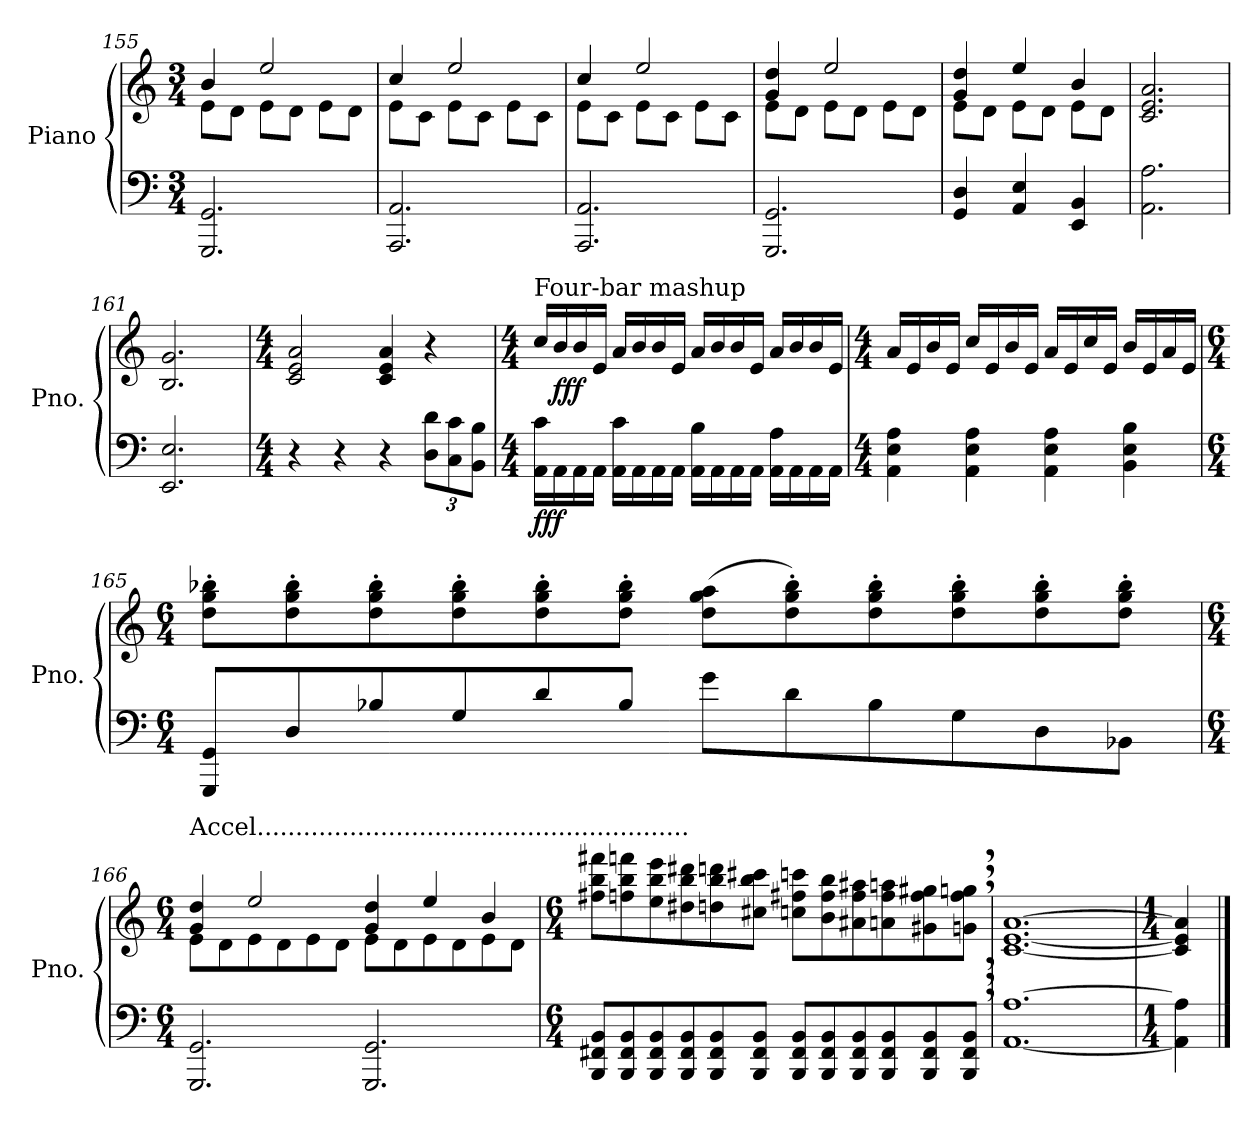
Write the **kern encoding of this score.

**kern	**dynam	**kern	**dynam
*part2	*part2	*part1	*part1
*staff2	*staff2	*staff1	*staff1
*I"Piano	*	*I"Piano	*
*I'Pno.	*	*I'Pno.	*
*clefF4	*	*clefG2	*
*k[]	*	*k[]	*
*M3/4	*	*M3/4	*
=155	=155	=155	=155
*	*	*^	*
2.GGG/ 2.GG/	.	4b/	8e\L	.
.	.	.	8d\J	.
.	.	2ee/	8e\L	.
.	.	.	8d\J	.
.	.	.	8e\L	.
.	.	.	8d\J	.
=156	=156	=156	=156	=156
2.AAA/ 2.AA/	.	4cc/	8e\L	.
.	.	.	8c\J	.
.	.	2ee/	8e\L	.
.	.	.	8c\J	.
.	.	.	8e\L	.
.	.	.	8c\J	.
=157	=157	=157	=157	=157
2.AAA/ 2.AA/	.	4cc/	8e\L	.
.	.	.	8c\J	.
.	.	2ee/	8e\L	.
.	.	.	8c\J	.
.	.	.	8e\L	.
.	.	.	8c\J	.
=158	=158	=158	=158	=158
2.GGG/ 2.GG/	.	4g/ 4dd/	8e\L	.
.	.	.	8d\J	.
.	.	2ee/	8e\L	.
.	.	.	8d\J	.
.	.	.	8e\L	.
.	.	.	8d\J	.
!!LO:LB:g=z	!!
=159	=159	=159	=159	=159
4GG/ 4D/	.	4g/ 4dd/	8e\L	.
.	.	.	8d\J	.
4AA/ 4E/	.	4ee/	8e\L	.
.	.	.	8d\J	.
4EE/ 4BB/	.	4b/	8e\L	.
.	.	.	8d\J	.
*	*	*v	*v	*
=160	=160	=160	=160
2.AA\ 2.A\	.	2.c/ 2.e/ 2.a/	.
=161	=161	=161	=161
2.EE/ 2.E/	.	2.B/ 2.g/	.
=162	=162	=162	=162
*M4/4	*	*M4/4	*
4r	.	2c/ 2e/ 2a/	.
4r	.	.	.
4r	.	4c/ 4e/ 4a/	.
*Xbrackettup	*	*	*
*	*	*MM50	*
12D\ 12d\L	.	4r	.
12C\ 12c\	.	.	.
12BB\ 12B\J	.	.	.
=163	=163	=163	=163
!!LO:REH:place=s1:a:B:fs=14:t=169
*M4/4	*	*M4/4	*
*	*	*MM60	*
!	!	!LO:TX:a:t=Four-bar mashup	!
!	!LO:DY:b	!	!
16AA\ 16c\LL	fff	16cc/LL	.
!	!	!	!LO:DY:b
16AA\	.	16b/	fff
16AA\	.	16b/	.
16AA\JJ	.	16e/JJ	.
16AA\ 16c\LL	.	16a/LL	.
16AA\	.	16b/	.
16AA\	.	16b/	.
16AA\JJ	.	16e/JJ	.
16AA\ 16B\LL	.	16a/LL	.
16AA\	.	16b/	.
16AA\	.	16b/	.
16AA\JJ	.	16e/JJ	.
16AA\ 16A\LL	.	16a/LL	.
16AA\	.	16b/	.
16AA\	.	16b/	.
16AA\JJ	.	16e/JJ	.
!!LO:LB:g=z
=164	=164	=164	=164
*M4/4	*	*M4/4	*
4AA\ 4E\ 4A\	.	16a/LL	.
.	.	16e/	.
.	.	16b/	.
.	.	16e/JJ	.
4AA\ 4E\ 4A\	.	16cc/LL	.
.	.	16e/	.
.	.	16b/	.
.	.	16e/JJ	.
4AA\ 4E\ 4A\	.	16a/LL	.
.	.	16e/	.
.	.	16cc/	.
.	.	16e/JJ	.
4BB\ 4E\ 4B\	.	16b/LL	.
.	.	16e/	.
.	.	16a/	.
.	.	16e/JJ	.
=165	=165	=165	=165
*M6/4	*	*M6/4	*
*	*	*MM120	*
8GGG/ 8GG/L	.	8dd\' 8gg\' 8bb-X\'L	.
8D/	.	8dd\' 8gg\' 8bb-\'	.
8B-X/	.	8dd\' 8gg\' 8bb-\'	.
8G/	.	8dd\' 8gg\' 8bb-\'	.
8d/	.	8dd\' 8gg\' 8bb-\'	.
8B-/J	.	8dd\' 8gg\' 8bb-\'J	.
8g\L	.	(8dd\ 8gg\ 8aa\L	.
*	*	*MM110	*
8d\	.	8dd\' 8gg\' 8bb-\')	.
8B-\	.	8dd\' 8gg\' 8bb-\'	.
8G\	.	8dd\' 8gg\' 8bb-\'	.
8D\	.	8dd\' 8gg\' 8bb-\'	.
8BB-X\J	.	8dd\' 8gg\' 8bb-\'J	.
!!LO:LB:g=z
=166	=166	=166	=166
*M6/4	*	*M6/4	*
*	*	*MM100	*
*	*	*^	*
!	!	!LO:TX:a:t=Accel........................................................	!	!
2.GGG/ 2.GG/	.	4g/ 4dd/	8e\L	.
.	.	.	8d\	.
*	*	*MM103	*	*
.	.	2ee/	8e\	.
.	.	.	8d\	.
*	*	*MM107	*	*
.	.	.	8e\	.
.	.	.	8d\J	.
*	*	*MM111	*	*
2.GGG/ 2.GG/	.	4g/ 4dd/	8e\L	.
.	.	.	8d\	.
*	*	*MM115	*	*
.	.	4ee/	8e\	.
.	.	.	8d\	.
*	*	*MM117	*	*
.	.	4b/	8e\	.
.	.	.	8d\J	.
*	*	*v	*v	*
=167	=167	=167	=167
*M6/4	*	*M6/4	*
*	*	*MM120	*
*	*	*^	*
!	!	!LO:TX:a:t=Molto Rit.................................................................................................	!	!
*	*	*v	*v	*
8BBB/ 8FF#X/ 8BB/L	.	8ff#X\ 8bb\ 8fff#X\L	.
8BBB/ 8FF#/ 8BB/	.	8ffn\ 8bb\ 8fffn\	.
*	*	*MM116	*
8BBB/ 8FF#/ 8BB/	.	8ee\ 8bb\ 8eee\	.
8BBB/ 8FF#/ 8BB/	.	8dd#X\ 8bb\ 8ddd#X\	.
*	*	*MM108	*
8BBB/ 8FF#/ 8BB/	.	8ddn\ 8bb\ 8dddn\	.
8BBB/ 8FF#/ 8BB/J	.	8cc#X\ 8bb\ 8ccc#X\J	.
8BBB/ 8FF#/ 8BB/L	.	8ccn\ 8ff#X\ 8cccn\L	.
*	*	*MM92	*
8BBB/ 8FF#/ 8BB/	.	8b\ 8ff#\ 8bb\	.
8BBB/ 8FF#/ 8BB/	.	8a#X\ 8ff#\ 8aa#X\	.
8BBB/ 8FF#/ 8BB/	.	8an\ 8ff#\ 8aan\	.
*	*	*MM60	*
8BBB/ 8FF#/ 8BB/	.	8g#X\ 8ff#\ 8gg#X\	.
8BBB/, 8FF#/, 8BB/,J	.	8gn\, 8ff#\, 8ggn\,J	.
=168	=168	=168	=168
*	*	*MM100	*
[1.AA [1.A	.	[1.c [1.e [1.a	.
=169	=169	=169	=169
*M1/4	*	*M1/4	*
4AA\] 4A\]	.	4c/] 4e/] 4a/]	.
==	==	==	==
*-	*-	*-	*-
